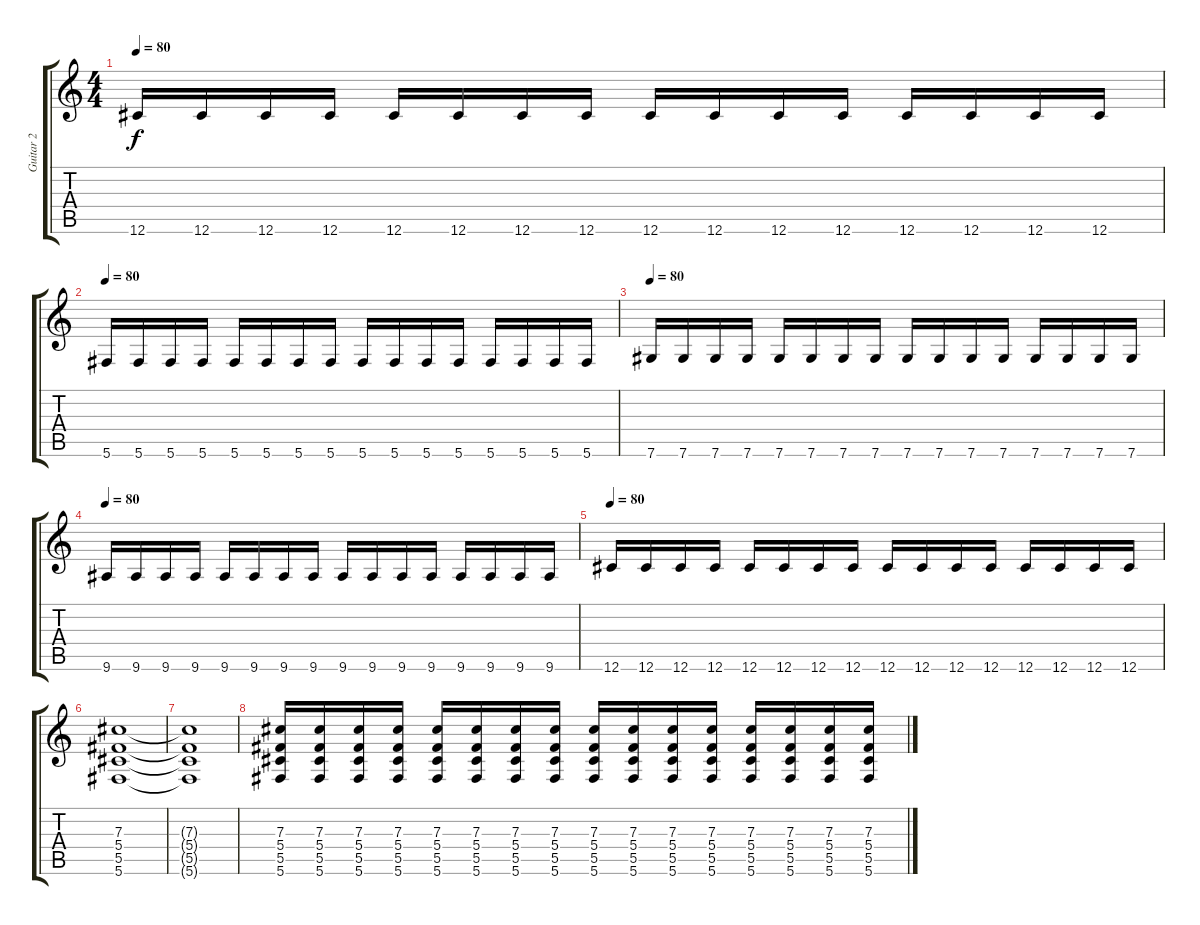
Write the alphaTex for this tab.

\track ("Guitar 2" "Guitar 2") {instrument distortionguitar}
\staff {score tabs}
\tuning (Eb4 Bb3 Gb3 Db3 Ab2 Db2) {hide}
\ts (4 4)
\tempo 80
\clef g2
\ks c
12.6.16{dy f} 12.6.16 12.6.16 12.6.16 12.6.16 12.6.16 12.6.16 12.6.16 12.6.16 12.6.16 12.6.16 12.6.16 12.6.16 12.6.16 12.6.16 12.6.16 |
\tempo 80
5.6.16 5.6.16 5.6.16 5.6.16 5.6.16 5.6.16 5.6.16 5.6.16 5.6.16 5.6.16 5.6.16 5.6.16 5.6.16 5.6.16 5.6.16 5.6.16 |
\tempo 80
7.6.16 7.6.16 7.6.16 7.6.16 7.6.16 7.6.16 7.6.16 7.6.16 7.6.16 7.6.16 7.6.16 7.6.16 7.6.16 7.6.16 7.6.16 7.6.16 |
\tempo 80
9.6.16 9.6.16 9.6.16 9.6.16 9.6.16 9.6.16 9.6.16 9.6.16 9.6.16 9.6.16 9.6.16 9.6.16 9.6.16 9.6.16 9.6.16 9.6.16 |
\tempo 80
12.6.16 12.6.16 12.6.16 12.6.16 12.6.16 12.6.16 12.6.16 12.6.16 12.6.16 12.6.16 12.6.16 12.6.16 12.6.16 12.6.16 12.6.16 12.6.16 |
(7.3 5.4 5.5 5.6).1 |
(7.3{t} 5.4{t} 5.5{t} 5.6{t}).1 |
(7.3 5.4 5.5 5.6).16 (7.3 5.4 5.5 5.6).16 (7.3 5.4 5.5 5.6).16 (7.3 5.4 5.5 5.6).16 (7.3 5.4 5.5 5.6).16 (7.3 5.4 5.5 5.6).16 (7.3 5.4 5.5 5.6).16 (7.3 5.4 5.5 5.6).16 (7.3 5.4 5.5 5.6).16 (7.3 5.4 5.5 5.6).16 (7.3 5.4 5.5 5.6).16 (7.3 5.4 5.5 5.6).16 (7.3 5.4 5.5 5.6).16 (7.3 5.4 5.5 5.6).16 (7.3 5.4 5.5 5.6).16 (7.3 5.4 5.5 5.6).16
